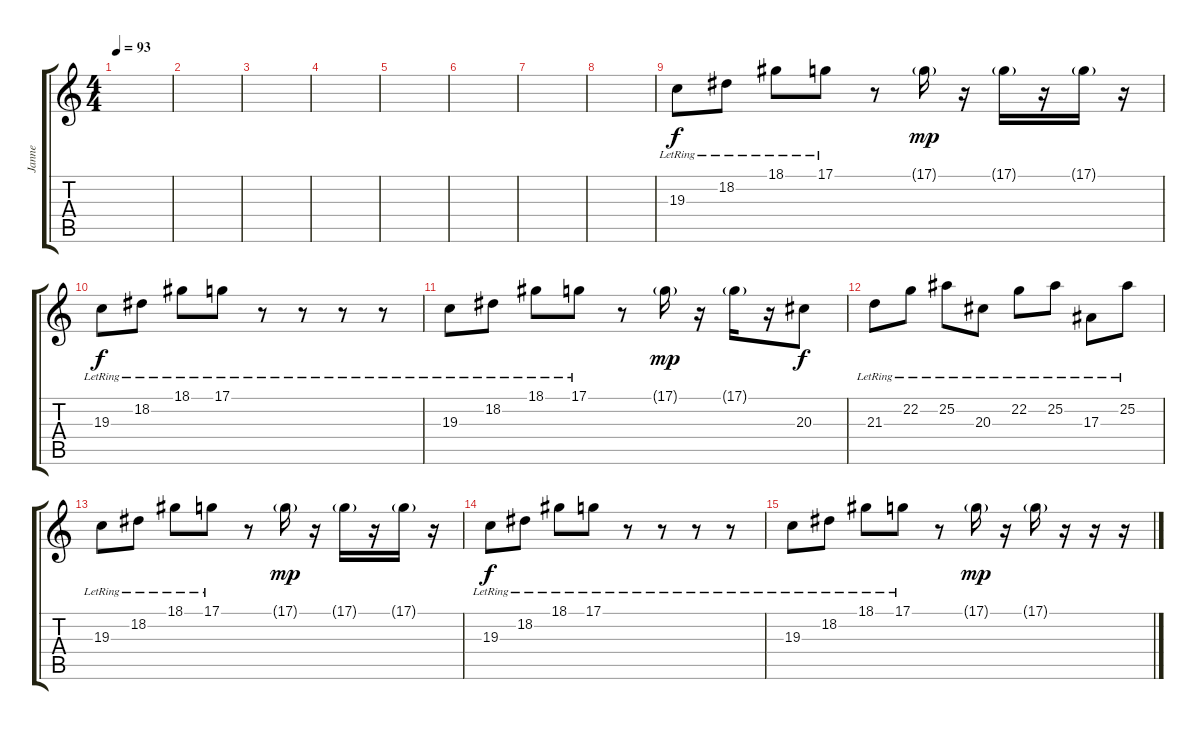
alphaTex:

\track ("Janne" "Janne") {instrument fx1rain}
\staff {score tabs}
\tuning (D4 A3 F3 C3 G2 C2) {hide}
\ts (4 4)
\tempo 93
\clef g2
\ks c
|
|
|
|
|
|
|
|
19.3{lr}.8 18.2{lr}.8 18.1{lr}.8 17.1{lr}.8 r.8 17.1{g}.16{dy mp} r.16 17.1{g}.16 r.16 17.1{g}.16 r.16 |
19.3{lr}.8{dy f} 18.2{lr}.8 18.1{lr}.8 17.1{lr}.8 r.8 r.8 r.8 r.8 |
19.3{lr}.8 18.2{lr}.8 18.1{lr}.8 17.1{lr}.8 r.8 17.1{g}.16{dy mp} r.16 17.1{g}.16 r.16 20.3.8{dy f} |
21.3{lr}.8 22.2{lr}.8 25.2{lr}.8 20.3{lr}.8 22.2{lr}.8 25.2{lr}.8 17.3{lr}.8 25.2{lr}.8 |
19.3{lr}.8 18.2{lr}.8 18.1{lr}.8 17.1{lr}.8 r.8 17.1{g}.16{dy mp} r.16 17.1{g}.16 r.16 17.1{g}.16 r.16 |
19.3{lr}.8{dy f} 18.2{lr}.8 18.1{lr}.8 17.1{lr}.8 r.8 r.8 r.8 r.8 |
19.3{lr}.8 18.2{lr}.8 18.1{lr}.8 17.1{lr}.8 r.8 17.1{g}.16{dy mp} r.16 17.1{g}.16 r.16 r.16 r.16
